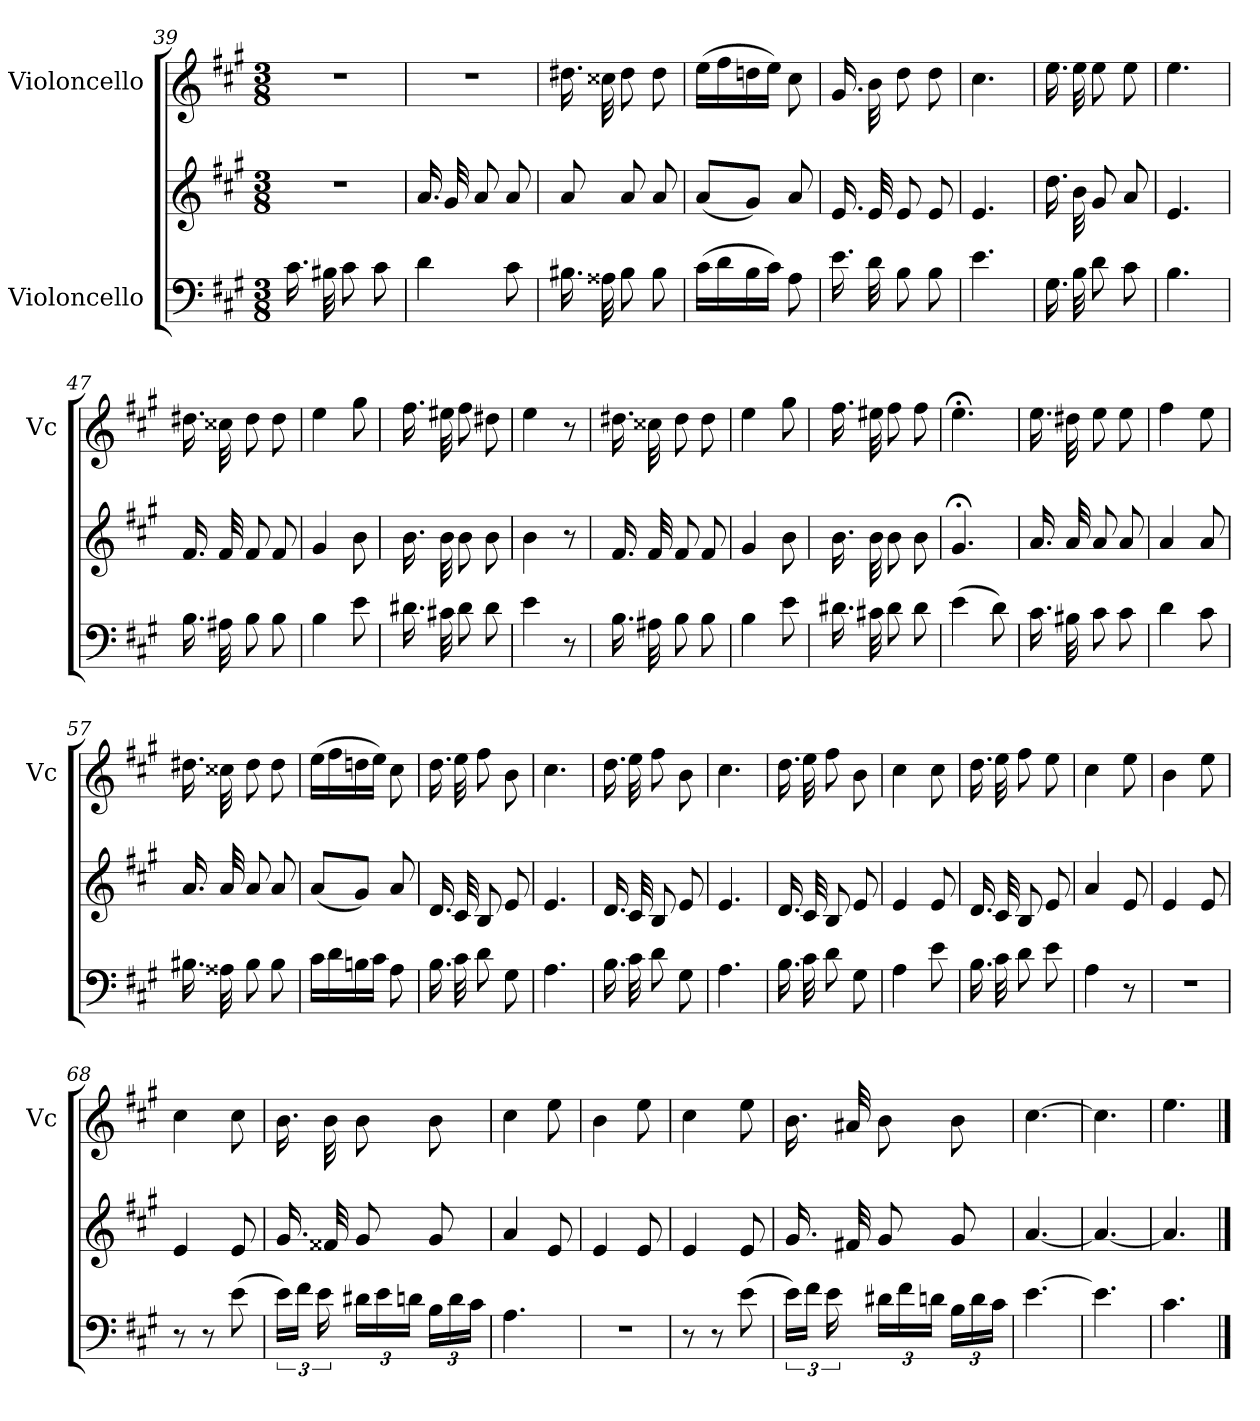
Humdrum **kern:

**kern	**kern	**kern
*part2	*part2	*part1
*staff3	*staff2	*staff1
*I"Violoncello	*	*I"Violoncello
*	*	*I'Vc
*clefF4	*clefG2	*clefG2
*k[f#c#g#]	*k[f#c#g#]	*k[f#c#g#]
*M3/8	*M3/8	*M3/8
=39	=39	=39
16.c#\	4.r	4.r
32B#X\	.	.
8c#\	.	.
8c#\	.	.
=40	=40	=40
4d\	16.a/	4.r
.	32g#/	.
.	8a/	.
8c#\	8a/	.
=41	=41	=41
16.B#X\	8a/	16.dd#X\
32A##X\	.	32cc##X\
8B#\	8a/	8dd#\
8B#\	8a/	8dd#\
=42	=42	=42
(>16c#LL	(<8aL	(>16eeLL
16d	.	16ff#
16B	8g#J)	16ddn
16c#JJ)	.	16eeJJ)
8A\	8a/	8cc#\
=43	=43	=43
16.e\	16.e/	16.g#/
32d\	32e/	32b\
8B\	8e/	8dd\
8B\	8e/	8dd\
=44	=44	=44
4.e\	4.e/	4.cc#\
!!LO:LB:g=z
=45	=45	=45
16.G#\	16.dd\	16.ee\
32B\	32b\	32ee\
8d\	8g#/	8ee\
8c#\	8a/	8ee\
=46	=46	=46
4.B\	4.e/	4.ee\
=47	=47	=47
16.B\	16.f#/	16.dd#X\
32A#X\	32f#/	32cc##X\
8B\	8f#/	8dd#\
8B\	8f#/	8dd#\
=48	=48	=48
4B\	4g#/	4ee\
8e\	8b\	8gg#\
=49	=49	=49
16.d#X\	16.b\	16.ff#\
32c#X\	32b\	32ee#X\
8d#\	8b\	8ff#\
8d#\	8b\	8dd#X\
=50	=50	=50
4e\	4b\	4ee\
8r	8r	8r
=51	=51	=51
16.B\	16.f#/	16.dd#X\
32A#X\	32f#/	32cc##X\
8B\	8f#/	8dd#\
8B\	8f#/	8dd#\
=52	=52	=52
4B\	4g#/	4ee\
8e\	8b\	8gg#\
!!LO:LB:g=z
=53	=53	=53
16.d#X\	16.b\	16.ff#\
32c#X\	32b\	32ee#X\
8d#\	8b\	8ff#\
8d#\	8b\	8ff#\
=54	=54	=54
(>4e\	4.g#;</	4.ee;<\
8d\)	.	.
=55	=55	=55
16.c#\	16.a/	16.ee\
32B#X\	32a/	32dd#X\
8c#\	8a/	8ee\
8c#\	8a/	8ee\
=56	=56	=56
4d\	4a/	4ff#\
8c#\	8a/	8ee\
=57	=57	=57
16.B#X\	16.a/	16.dd#X\
32A##X\	32a/	32cc##X\
8B#\	8a/	8dd#\
8B#\	8a/	8dd#\
=58	=58	=58
16c#LL	(<8aL	(>16eeLL
16d	.	16ff#
16Bn	8g#J)	16ddn
16c#JJ	.	16eeJJ)
8A\	8a/	8cc#\
=59	=59	=59
16.B\	16.d/	16.dd\
32c#\	32c#/	32ee\
8d\	8B/	8ff#\
8G#\	8e/	8b\
!!LO:PB:g=z
=60	=60	=60
4.A\	4.e/	4.cc#\
=61	=61	=61
16.B\	16.d/	16.dd\
32c#\	32c#/	32ee\
8d\	8B/	8ff#\
8G#\	8e/	8b\
=62	=62	=62
4.A\	4.e/	4.cc#\
=63	=63	=63
16.B\	16.d/	16.dd\
32c#\	32c#/	32ee\
8d\	8B/	8ff#\
8G#\	8e/	8b\
=64	=64	=64
4A\	4e/	4cc#\
8e\	8e/	8cc#\
=65	=65	=65
16.B\	16.d/	16.dd\
32c#\	32c#/	32ee\
8d\	8B/	8ff#\
8e\	8e/	8ee\
=66	=66	=66
4A\	4a/	4cc#\
8r	8e/	8ee\
=67	=67	=67
4.r	4e/	4b\
.	8e/	8ee\
=68	=68	=68
8r	4e/	4cc#\
8r	.	.
(>8e\	8e/	8cc#\
!!LO:LB:g=z
=69	=69	=69
24eLL)	16.g#/	16.b\
24f#JJ	.	.
24e\	.	.
.	32f##X/	32b\
*Xbrackettup	*	*
24d#XLL	8g#/	8b\
24e	.	.
24dnJJ	.	.
24BLL	8g#/	8b\
24d	.	.
24c#JJ	.	.
=70	=70	=70
4.A\	4a/	4cc#\
.	8e/	8ee\
=71	=71	=71
4.r	4e/	4b\
.	8e/	8ee\
=72	=72	=72
8r	4e/	4cc#\
8r	.	.
(>8e\	8e/	8ee\
=73	=73	=73
*brackettup	*	*
24eLL)	16.g#/	16.b\
24f#JJ	.	.
24e\	.	.
.	32f#X/	32a#X/
*Xbrackettup	*	*
24d#XLL	8g#/	8b\
24f#	.	.
24dnJJ	.	.
24BLL	8g#/	8b\
24d	.	.
24c#JJ	.	.
=74	=74	=74
[4.e\	[4.a/	[4.cc#\
=75	=75	=75
4.e\]	4.a/_	4.cc#\]
!!LO:LB:g=z
=76	=76	=76
4.c#\	4.a/]	4.ee\
==	==	==
*-	*-	*-
